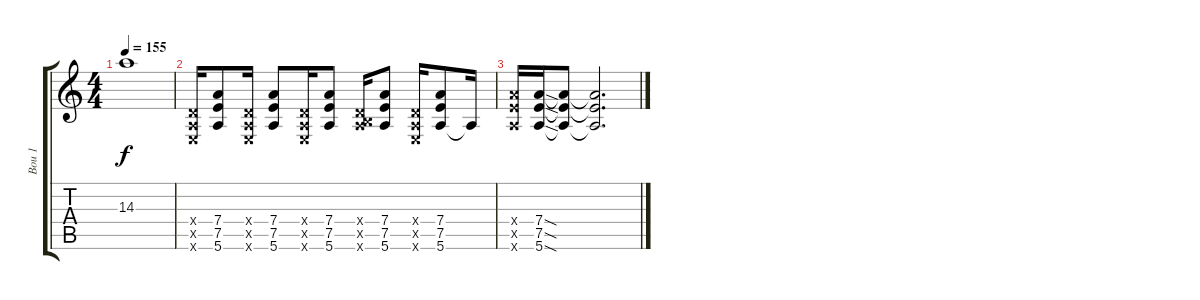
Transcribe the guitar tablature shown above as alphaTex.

\track ("Bou 1" "Bou 1") {instrument distortionguitar}
\staff {score tabs}
\tuning (E4 B3 G3 D3 A2 E2) {hide}
\ts (4 4)
\tempo 155
\clef g2
\ks c
14.3{t}.1{dy f} |
(0.4{x} 0.5{x} 0.6{x}).16 (7.4 7.5 5.6).8 (0.4{x} 0.5{x} 0.6{x}).16 (7.4 7.5 5.6).8 (0.4{x} 0.5{x} 0.6{x}).16 (7.4 7.5 5.6).8 (0.4{x} 0.5{x} 7.6{x}).16 (7.4 7.5 5.6).8 (0.4{x} 0.5{x} 0.6{x}).16 (7.4 7.5 5.6).8 5.6{t}.16 |
(7.4{x} 7.5{x} 5.6{x}).16 (7.4{sod} 7.5{sod} 5.6{sod}).16 (7.4{t} 7.5{t} 5.6{t}).8 (7.4{t} 7.5{t} 5.6{t}).2{d}
